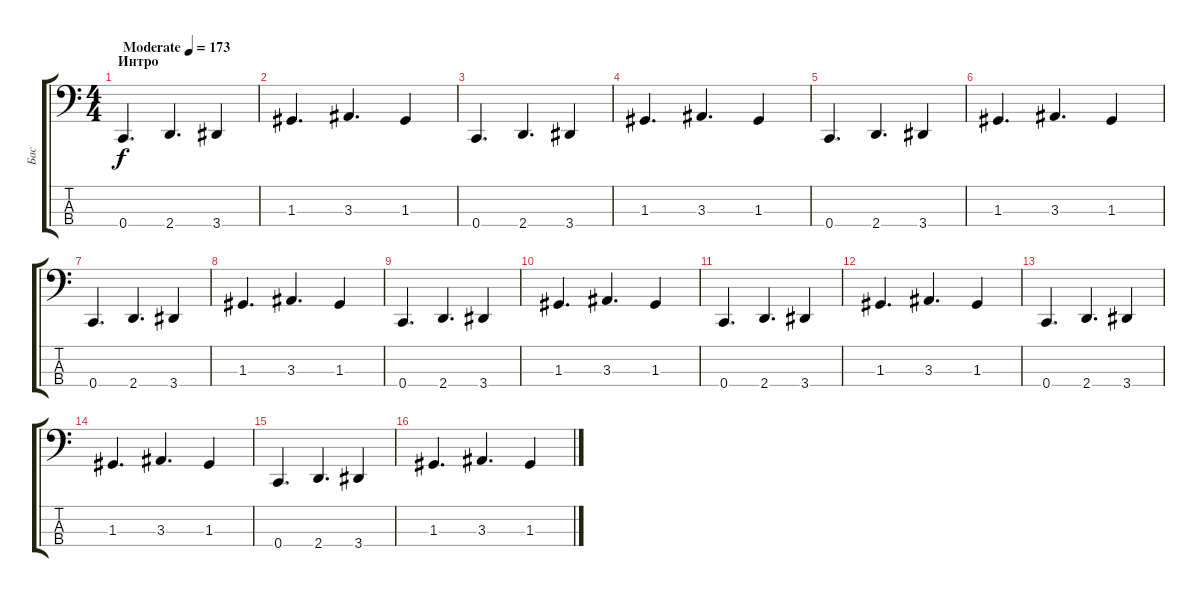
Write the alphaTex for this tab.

\track ("Бас" "Бас") {instrument electricbasspick}
\staff {score tabs}
\tuning (F2 C2 G1 C1) {hide}
\ts (4 4)
\section ("" "Интро")
\tempo (173 "Moderate")
\clef f4
\ks c
0.4.4{d dy f instrument electricbasspick} 2.4.4{d} 3.4.4 |
1.3.4{d} 3.3.4{d} 1.3.4 |
0.4.4{d} 2.4.4{d} 3.4.4 |
1.3.4{d} 3.3.4{d} 1.3.4 |
0.4.4{d} 2.4.4{d} 3.4.4 |
1.3.4{d} 3.3.4{d} 1.3.4 |
0.4.4{d} 2.4.4{d} 3.4.4 |
1.3.4{d} 3.3.4{d} 1.3.4 |
0.4.4{d} 2.4.4{d} 3.4.4 |
1.3.4{d} 3.3.4{d} 1.3.4 |
0.4.4{d} 2.4.4{d} 3.4.4 |
1.3.4{d} 3.3.4{d} 1.3.4 |
0.4.4{d} 2.4.4{d} 3.4.4 |
1.3.4{d} 3.3.4{d} 1.3.4 |
0.4.4{d} 2.4.4{d} 3.4.4 |
1.3.4{d} 3.3.4{d} 1.3.4
